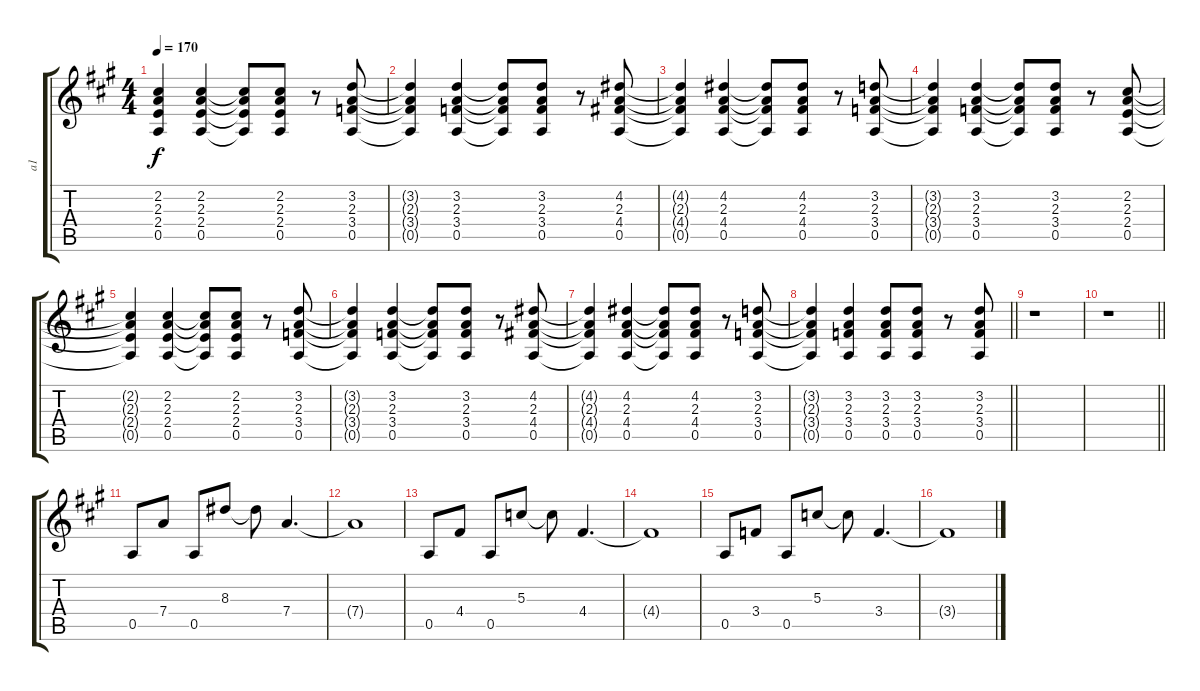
\track ("a1" "a1") {instrument acousticguitarsteel}
\staff {score tabs}
\tuning (E4 B3 G3 D3 A2 E2) {hide}
\ts (4 4)
\tempo 170
\clef g2
\ks a
(2.2{t} 2.3{t} 2.4{t} 0.5{t}).4{dy f} (2.2 2.3 2.4 0.5).4 (2.2{t} 2.3{t} 2.4{t} 0.5{t}).8 (2.2 2.3 2.4 0.5).8 r.8 (3.2 2.3 3.4 0.5).8 |
(3.2{t} 2.3{t} 3.4{t} 0.5{t}).4 (3.2 2.3 3.4 0.5).4 (3.2{t} 2.3{t} 3.4{t} 0.5{t}).8 (3.2 2.3 3.4 0.5).8 r.8 (4.2 2.3 4.4 0.5).8 |
(4.2{t} 2.3{t} 4.4{t} 0.5{t}).4 (4.2 2.3 4.4 0.5).4 (4.2{t} 2.3{t} 4.4{t} 0.5{t}).8 (4.2 2.3 4.4 0.5).8 r.8 (3.2 2.3 3.4 0.5).8 |
(3.2{t} 2.3{t} 3.4{t} 0.5{t}).4 (3.2 2.3 3.4 0.5).4 (3.2{t} 2.3{t} 3.4{t} 0.5{t}).8 (3.2 2.3 3.4 0.5).8 r.8 (2.2 2.3 2.4 0.5).8 |
(2.2{t} 2.3{t} 2.4{t} 0.5{t}).4 (2.2 2.3 2.4 0.5).4 (2.2{t} 2.3{t} 2.4{t} 0.5{t}).8 (2.2 2.3 2.4 0.5).8 r.8 (3.2 2.3 3.4 0.5).8 |
(3.2{t} 2.3{t} 3.4{t} 0.5{t}).4 (3.2 2.3 3.4 0.5).4 (3.2{t} 2.3{t} 3.4{t} 0.5{t}).8 (3.2 2.3 3.4 0.5).8 r.8 (4.2 2.3 4.4 0.5).8 |
(4.2{t} 2.3{t} 4.4{t} 0.5{t}).4 (4.2 2.3 4.4 0.5).4 (4.2{t} 2.3{t} 4.4{t} 0.5{t}).8 (4.2 2.3 4.4 0.5).8 r.8 (3.2 2.3 3.4 0.5).8 |
\barLineRight lightlight
(3.2{t} 2.3{t} 3.4{t} 0.5{t}).4 (3.2 2.3 3.4 0.5).4 (3.2 2.3 3.4 0.5).8 (3.2 2.3 3.4 0.5).8 r.8 (3.2 2.3 3.4 0.5).8 |
r.1 |
\barLineRight lightlight
r.1 |
0.5.8 7.4.8 0.5.8 8.3.8 8.3{t}.8 7.4.4{d} |
7.4{t}.1 |
0.5.8 4.4.8 0.5.8 5.3.8 5.3{t}.8 4.4.4{d} |
4.4{t}.1 |
0.5.8 3.4.8 0.5.8 5.3.8 5.3{t}.8 3.4.4{d} |
3.4{t}.1
